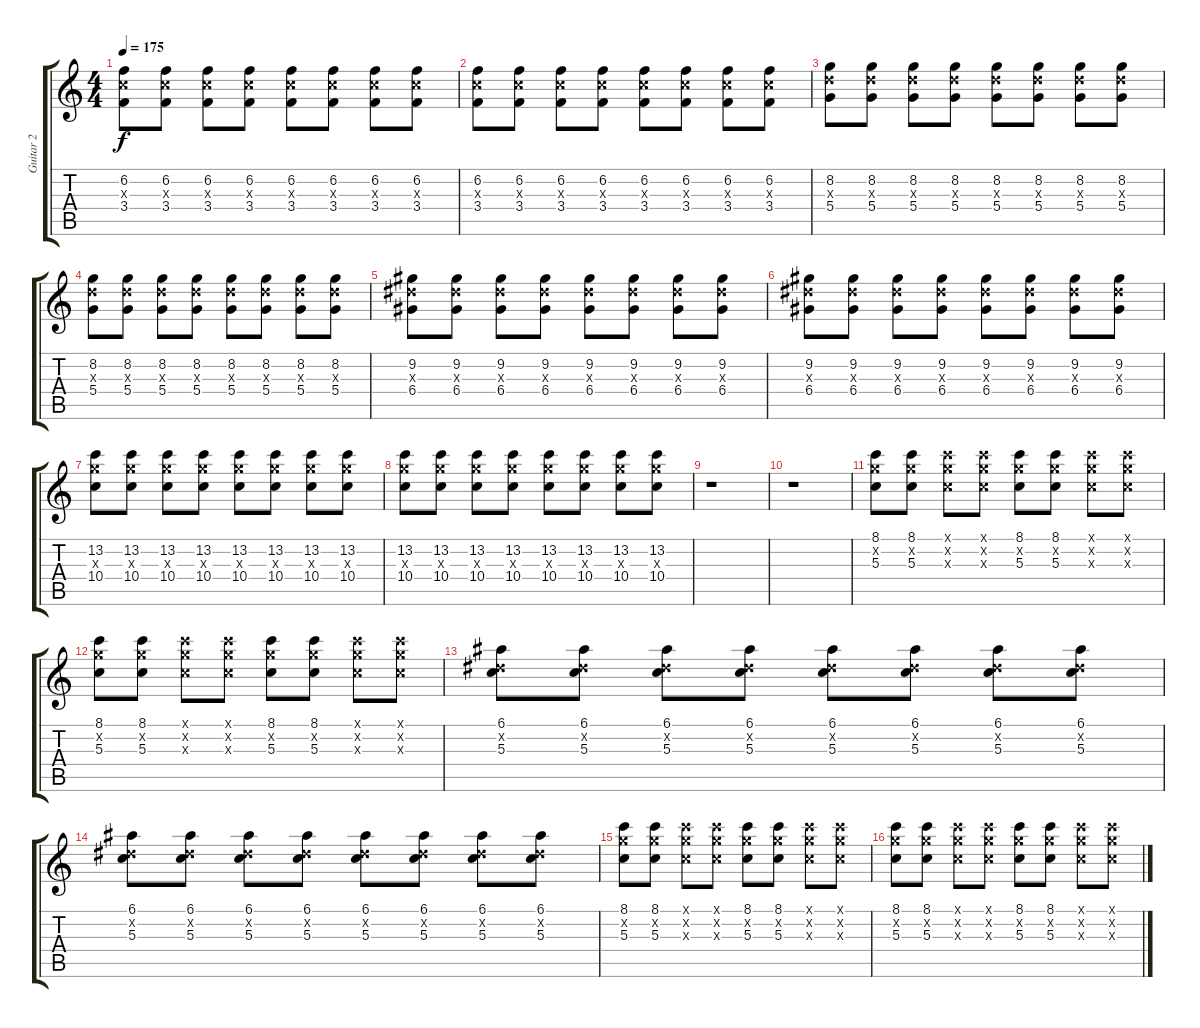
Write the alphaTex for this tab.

\track ("Guitar 2" "Guitar 2") {instrument distortionguitar}
\staff {score tabs}
\tuning (E4 B3 G3 D3 A2 E2) {hide}
\ts (4 4)
\tempo 175
\clef g2
\ks c
(6.2 5.3{x} 3.4).8{dy f} (6.2 5.3{x} 3.4).8 (6.2 5.3{x} 3.4).8 (6.2 5.3{x} 3.4).8 (6.2 5.3{x} 3.4).8 (6.2 5.3{x} 3.4).8 (6.2 5.3{x} 3.4).8 (6.2 5.3{x} 3.4).8 |
(6.2 5.3{x} 3.4).8 (6.2 5.3{x} 3.4).8 (6.2 5.3{x} 3.4).8 (6.2 5.3{x} 3.4).8 (6.2 5.3{x} 3.4).8 (6.2 5.3{x} 3.4).8 (6.2 5.3{x} 3.4).8 (6.2 5.3{x} 3.4).8 |
(8.2 7.3{x} 5.4).8 (8.2 7.3{x} 5.4).8 (8.2 7.3{x} 5.4).8 (8.2 7.3{x} 5.4).8 (8.2 7.3{x} 5.4).8 (8.2 7.3{x} 5.4).8 (8.2 7.3{x} 5.4).8 (8.2 7.3{x} 5.4).8 |
(8.2 7.3{x} 5.4).8 (8.2 7.3{x} 5.4).8 (8.2 7.3{x} 5.4).8 (8.2 7.3{x} 5.4).8 (8.2 7.3{x} 5.4).8 (8.2 7.3{x} 5.4).8 (8.2 7.3{x} 5.4).8 (8.2 7.3{x} 5.4).8 |
(9.2 8.3{x} 6.4).8 (9.2 8.3{x} 6.4).8 (9.2 8.3{x} 6.4).8 (9.2 8.3{x} 6.4).8 (9.2 8.3{x} 6.4).8 (9.2 8.3{x} 6.4).8 (9.2 8.3{x} 6.4).8 (9.2 8.3{x} 6.4).8 |
(9.2 8.3{x} 6.4).8 (9.2 8.3{x} 6.4).8 (9.2 8.3{x} 6.4).8 (9.2 8.3{x} 6.4).8 (9.2 8.3{x} 6.4).8 (9.2 8.3{x} 6.4).8 (9.2 8.3{x} 6.4).8 (9.2 8.3{x} 6.4).8 |
(13.2 12.3{x} 10.4).8 (13.2 12.3{x} 10.4).8 (13.2 12.3{x} 10.4).8 (13.2 12.3{x} 10.4).8 (13.2 12.3{x} 10.4).8 (13.2 12.3{x} 10.4).8 (13.2 12.3{x} 10.4).8 (13.2 12.3{x} 10.4).8 |
(13.2 12.3{x} 10.4).8 (13.2 12.3{x} 10.4).8 (13.2 12.3{x} 10.4).8 (13.2 12.3{x} 10.4).8 (13.2 12.3{x} 10.4).8 (13.2 12.3{x} 10.4).8 (13.2 12.3{x} 10.4).8 (13.2 12.3{x} 10.4).8 |
r.1 |
r.1 |
(8.1 8.2{x} 5.3).8 (8.1 8.2{x} 5.3).8 (8.1{x} 8.2{x} 5.3{x}).8 (8.1{x} 8.2{x} 5.3{x}).8 (8.1 8.2{x} 5.3).8 (8.1 8.2{x} 5.3).8 (8.1{x} 8.2{x} 5.3{x}).8 (8.1{x} 8.2{x} 5.3{x}).8 |
(8.1 8.2{x} 5.3).8 (8.1 8.2{x} 5.3).8 (8.1{x} 8.2{x} 5.3{x}).8 (8.1{x} 8.2{x} 5.3{x}).8 (8.1 8.2{x} 5.3).8 (8.1 8.2{x} 5.3).8 (8.1{x} 8.2{x} 5.3{x}).8 (8.1{x} 8.2{x} 5.3{x}).8 |
(6.1 4.2{x} 5.3).8 (6.1 4.2{x} 5.3).8 (6.1 4.2{x} 5.3).8 (6.1 4.2{x} 5.3).8 (6.1 4.2{x} 5.3).8 (6.1 4.2{x} 5.3).8 (6.1 4.2{x} 5.3).8 (6.1 4.2{x} 5.3).8 |
(6.1 4.2{x} 5.3).8 (6.1 4.2{x} 5.3).8 (6.1 4.2{x} 5.3).8 (6.1 4.2{x} 5.3).8 (6.1 4.2{x} 5.3).8 (6.1 4.2{x} 5.3).8 (6.1 4.2{x} 5.3).8 (6.1 4.2{x} 5.3).8 |
(8.1 8.2{x} 5.3).8 (8.1 8.2{x} 5.3).8 (8.1{x} 8.2{x} 5.3{x}).8 (8.1{x} 8.2{x} 5.3{x}).8 (8.1 8.2{x} 5.3).8 (8.1 8.2{x} 5.3).8 (8.1{x} 8.2{x} 5.3{x}).8 (8.1{x} 8.2{x} 5.3{x}).8 |
(8.1 8.2{x} 5.3).8 (8.1 8.2{x} 5.3).8 (8.1{x} 8.2{x} 5.3{x}).8 (8.1{x} 8.2{x} 5.3{x}).8 (8.1 8.2{x} 5.3).8 (8.1 8.2{x} 5.3).8 (8.1{x} 8.2{x} 5.3{x}).8 (8.1{x} 8.2{x} 5.3{x}).8
